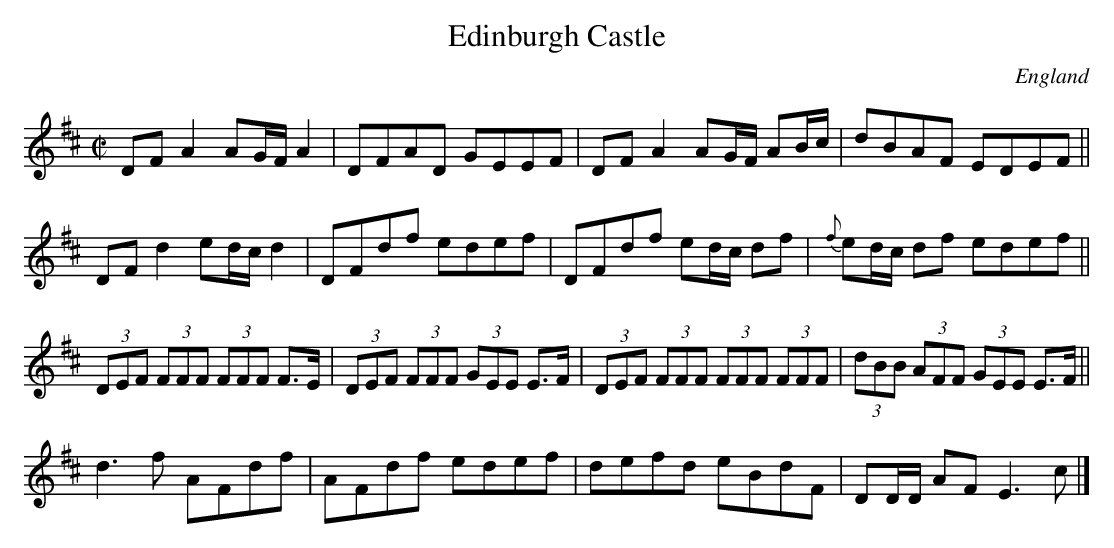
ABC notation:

X:1
T:Edinburgh Castle
M:C|
O:England
K:D
DFA2 AG/2F/2A2          | DFAD GEEF |\
DFA2 AG/2F/2 AB/2c/2    | dBAF EDEF ||
DFd2 ed/2c/2 d2         | DFdf edef | \
DFdf ed/2c/2 df         | {f}ed/2c/2 df edef ||
(3DEF (3FFF (3FFF F>E   | (3DEF (3FFF (3GEE E>F |\
(3DEF (3FFF (3FFF (3FFF | (3dBB (3AFF (3GEE E>F ||
d3f          AFdf       | AFdf         edef     |\
defd         eBdF       | DD/2D/2 AF   E3c |]
